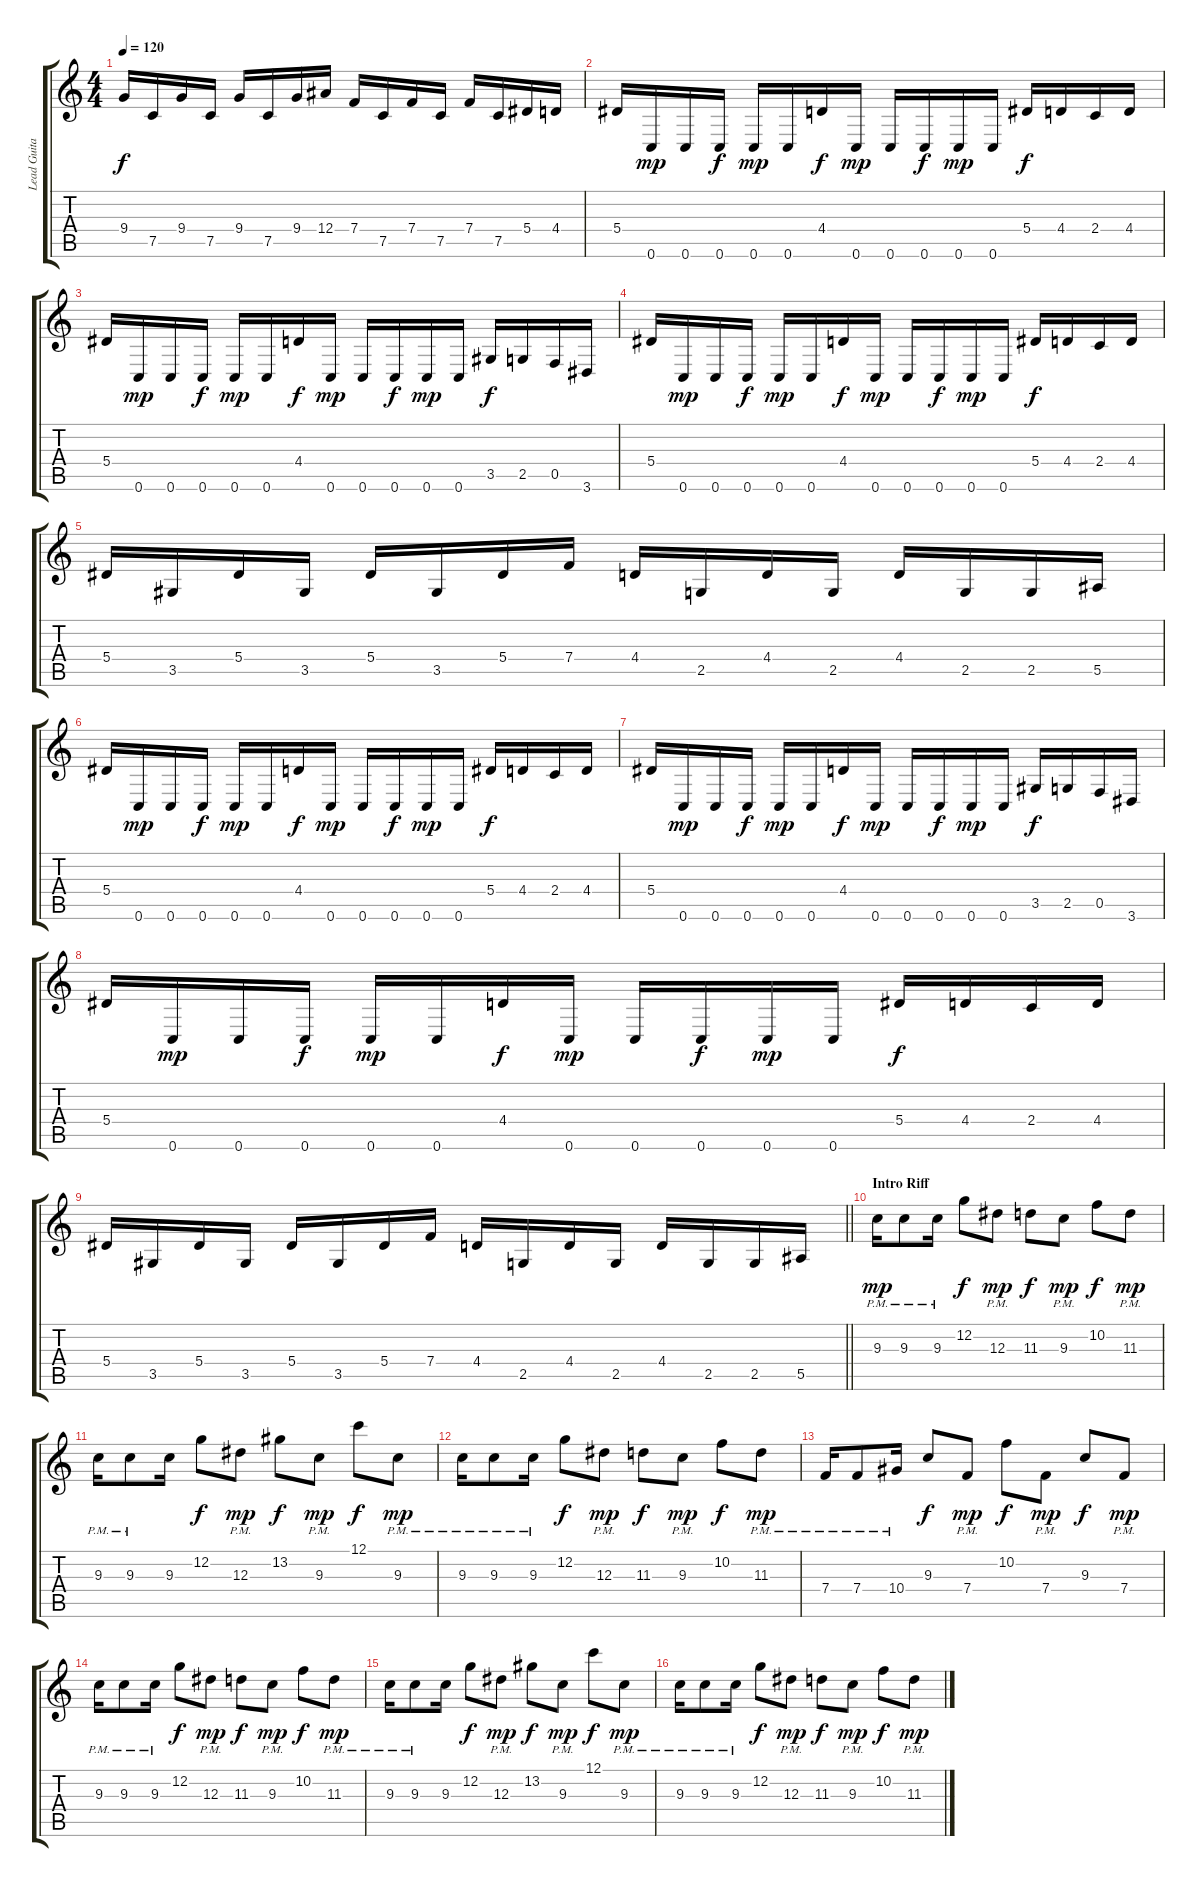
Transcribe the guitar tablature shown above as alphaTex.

\track ("Lead Guitar" "Lead Guita") {instrument overdrivenguitar}
\staff {score tabs}
\tuning (C4 G3 Eb3 Bb2 F2 C2) {hide}
\ts (4 4)
\tempo 120
\clef g2
\ks c
9.4.16{dy f volume 9} 7.5.16 9.4.16 7.5.16 9.4.16 7.5.16 9.4.16 12.4.16 7.4.16 7.5.16 7.4.16 7.5.16 7.4.16 7.5.16 5.4.16 4.4.16 |
5.4.16 0.6.16{dy mp} 0.6.16 0.6.16{dy f} 0.6.16{dy mp} 0.6.16 4.4.16{dy f} 0.6.16{dy mp} 0.6.16 0.6.16{dy f} 0.6.16{dy mp} 0.6.16 5.4.16{dy f} 4.4.16 2.4.16 4.4.16 |
5.4.16 0.6.16{dy mp} 0.6.16 0.6.16{dy f} 0.6.16{dy mp} 0.6.16 4.4.16{dy f} 0.6.16{dy mp} 0.6.16 0.6.16{dy f} 0.6.16{dy mp} 0.6.16 3.5.16{dy f} 2.5.16 0.5.16 3.6.16 |
5.4.16 0.6.16{dy mp} 0.6.16 0.6.16{dy f} 0.6.16{dy mp} 0.6.16 4.4.16{dy f} 0.6.16{dy mp} 0.6.16 0.6.16{dy f} 0.6.16{dy mp} 0.6.16 5.4.16{dy f} 4.4.16 2.4.16 4.4.16 |
5.4.16 3.5.16 5.4.16 3.5.16 5.4.16 3.5.16 5.4.16 7.4.16 4.4.16 2.5.16 4.4.16 2.5.16 4.4.16 2.5.16 2.5.16 5.5.16 |
5.4.16 0.6.16{dy mp} 0.6.16 0.6.16{dy f} 0.6.16{dy mp} 0.6.16 4.4.16{dy f} 0.6.16{dy mp} 0.6.16 0.6.16{dy f} 0.6.16{dy mp} 0.6.16 5.4.16{dy f} 4.4.16 2.4.16 4.4.16 |
5.4.16 0.6.16{dy mp} 0.6.16 0.6.16{dy f} 0.6.16{dy mp} 0.6.16 4.4.16{dy f} 0.6.16{dy mp} 0.6.16 0.6.16{dy f} 0.6.16{dy mp} 0.6.16 3.5.16{dy f} 2.5.16 0.5.16 3.6.16 |
5.4.16 0.6.16{dy mp} 0.6.16 0.6.16{dy f} 0.6.16{dy mp} 0.6.16 4.4.16{dy f} 0.6.16{dy mp} 0.6.16 0.6.16{dy f} 0.6.16{dy mp} 0.6.16 5.4.16{dy f} 4.4.16 2.4.16 4.4.16 |
\barLineRight lightlight
5.4.16 3.5.16 5.4.16 3.5.16 5.4.16 3.5.16 5.4.16 7.4.16 4.4.16 2.5.16 4.4.16 2.5.16 4.4.16 2.5.16 2.5.16 5.5.16 |
\section ("" "Intro Riff")
9.3{pm}.16{dy mp volume 12} 9.3{pm}.8 9.3{pm}.16 12.2.8{dy f} 12.3{pm}.8{dy mp} 11.3.8{dy f} 9.3{pm}.8{dy mp} 10.2.8{dy f} 11.3{pm}.8{dy mp} |
9.3{pm}.16 9.3{pm}.8 9.3.16 12.2.8{dy f} 12.3{pm}.8{dy mp} 13.2.8{dy f} 9.3{pm}.8{dy mp} 12.1.8{dy f} 9.3{pm}.8{dy mp} |
9.3{pm}.16 9.3{pm}.8 9.3{pm}.16 12.2.8{dy f} 12.3{pm}.8{dy mp} 11.3.8{dy f} 9.3{pm}.8{dy mp} 10.2.8{dy f} 11.3{pm}.8{dy mp} |
7.4{pm}.16 7.4{pm}.8 10.4{pm}.16 9.3.8{dy f} 7.4{pm}.8{dy mp} 10.2.8{dy f} 7.4{pm}.8{dy mp} 9.3.8{dy f} 7.4{pm}.8{dy mp} |
9.3{pm}.16 9.3{pm}.8 9.3{pm}.16 12.2.8{dy f} 12.3{pm}.8{dy mp} 11.3.8{dy f} 9.3{pm}.8{dy mp} 10.2.8{dy f} 11.3{pm}.8{dy mp} |
9.3{pm}.16 9.3{pm}.8 9.3.16 12.2.8{dy f} 12.3{pm}.8{dy mp} 13.2.8{dy f} 9.3{pm}.8{dy mp} 12.1.8{dy f} 9.3{pm}.8{dy mp} |
9.3{pm}.16 9.3{pm}.8 9.3{pm}.16 12.2.8{dy f} 12.3{pm}.8{dy mp} 11.3.8{dy f} 9.3{pm}.8{dy mp} 10.2.8{dy f} 11.3{pm}.8{dy mp}
